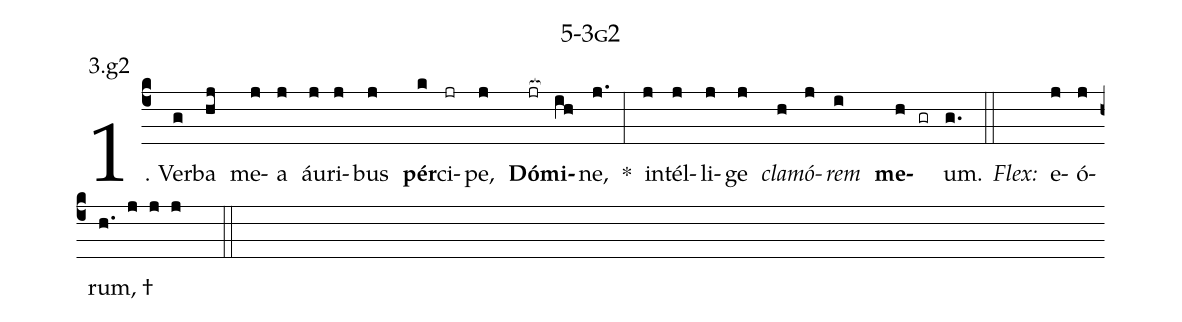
name: 5-3g2;
annotation: 3.g2;
%%
(c4)1. Ver(g)ba(hj) me(j)a(j) áu(j)ri(j)bus(j) <b>pér</b>(k)ci(jr)pe,(j) <b>Dó</b>(jr[ocb:1{])<b>mi</b>(ih[ocb:0}])ne,(j.) *(:) in(j)tél(j)li(j)ge(j) <i>cla</i>(h)<i>mó</i>(j)<i>rem</i>(i) <b>me</b>(h gr)um.(g.) (::)
<i>Flex:</i>()  e(j)ó(j)rum, †(h. j j j  ::)
